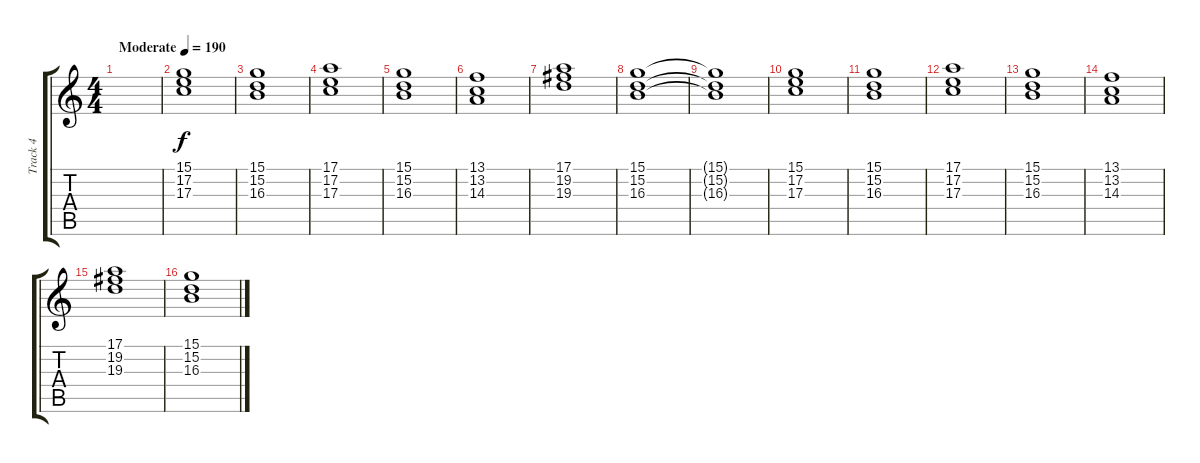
\track ("Track 4" "Track 4") {instrument drawbarorgan}
\staff {score tabs}
\tuning (E4 B3 G3 D3 A2 E2) {hide}
\ts (4 4)
\tempo (190 "Moderate")
\clef g2
\ks c
|
(15.1 17.2 17.3).1 |
(15.1 15.2 16.3).1 |
(17.1 17.2 17.3).1 |
(15.1 15.2 16.3).1 |
(13.1 13.2 14.3).1 |
(17.1 19.2 19.3).1 |
(15.1 15.2 16.3).1 |
(15.1{t} 15.2{t} 16.3{t}).1 |
(15.1 17.2 17.3).1 |
(15.1 15.2 16.3).1 |
(17.1 17.2 17.3).1 |
(15.1 15.2 16.3).1 |
(13.1 13.2 14.3).1 |
(17.1 19.2 19.3).1 |
(15.1 15.2 16.3).1
